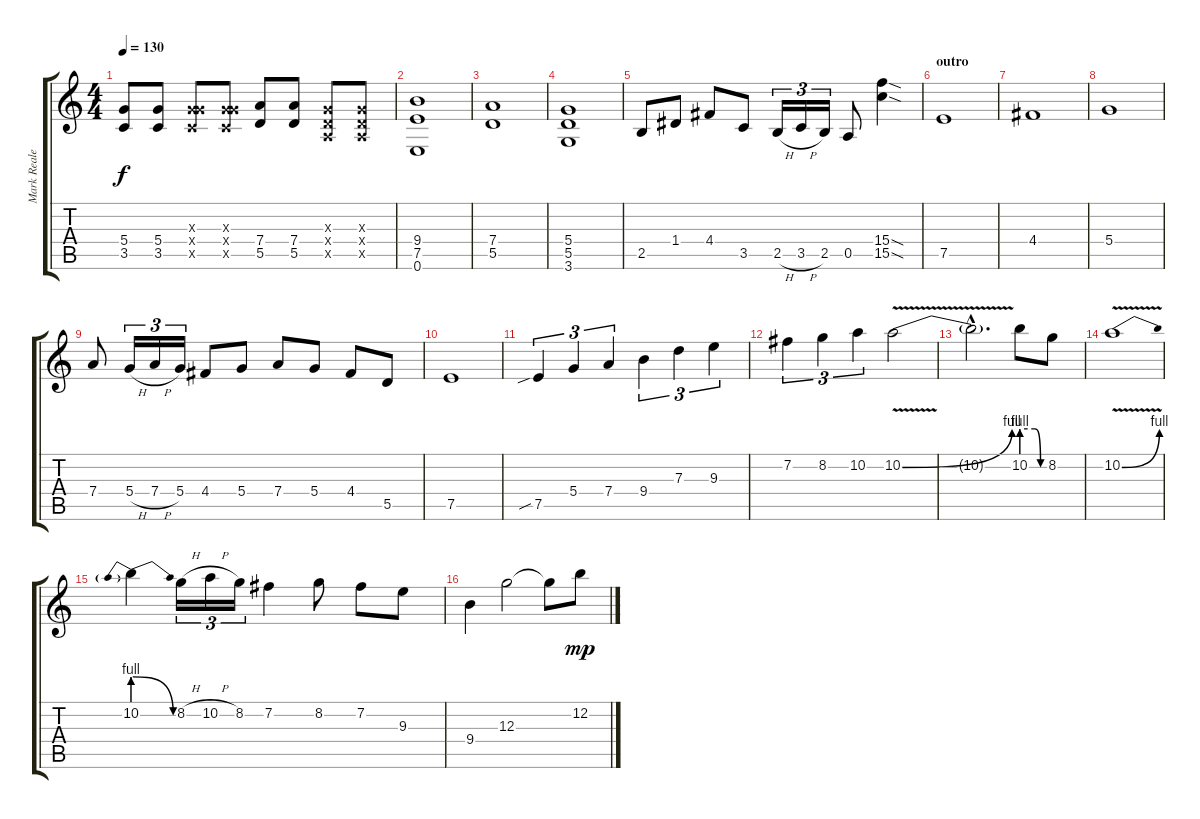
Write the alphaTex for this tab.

\track ("Mark Reale" "Mark Reale") {instrument acousticguitarnylon}
\staff {score tabs}
\tuning (E4 B3 G3 D3 A2 E2) {hide}
\ts (4 4)
\tempo 130
\clef g2
\ks c
(5.4 3.5).8{dy f} (5.4 3.5).8 (0.3{x} 5.4{x} 3.5{x}).8 (0.3{x} 5.4{x} 3.5{x}).8 (7.4 5.5).8 (7.4 5.5).8 (0.3{x} 0.4{x} 0.5{x}).8 (0.3{x} 0.4{x} 0.5{x}).8 |
(9.4 7.5 0.6).1 |
(7.4 5.5).1 |
(5.4 5.5 3.6).1 |
2.5.8 1.4.8 4.4.8 3.5.8 2.5{h}.16{tu (3 2)} 3.5{h}.16{tu (3 2)} 2.5.16{tu (3 2)} 0.5.8 (15.4{sod} 15.5{sod}).4{instrument guitarfretnoise} |
\section ("" "outro")
7.5.1{volume 16 instrument distortionguitar} |
4.4.1 |
5.4.1 |
7.4.8 5.4{h}.16{tu (3 2)} 7.4{h}.16{tu (3 2)} 5.4.16{tu (3 2)} 4.4.8 5.4.8 7.4.8 5.4.8 4.4.8 5.5.8 |
7.5.1 |
7.5{sib}.4{tu (3 2) instrument distortionguitar} 5.4.4{tu (3 2)} 7.4.4{tu (3 2)} 9.4.4{tu (3 2)} 7.3.4{tu (3 2)} 9.3.4{tu (3 2)} |
7.2.4{tu (3 2)} 8.2.4{tu (3 2)} 10.2.4{tu (3 2)} 10.2{be (bend 0 0 60 4) v}.2 |
10.2{hac t}.2{d} 10.2{be (custom 0 4 35 4 50 0 60 0)}.8 8.2.8 |
10.2{be (bend 0 0 60 4) v}.1 |
10.2{be (prebendrelease 0 4 60 0)}.4 8.2{h}.16{tu (3 2)} 10.2{h}.16{tu (3 2)} 8.2.16{tu (3 2)} 7.2.4 8.2.8 7.2.8 9.3.8 |
9.4.4 12.3.2 12.3{t}.8 12.2.8{dy mp}
